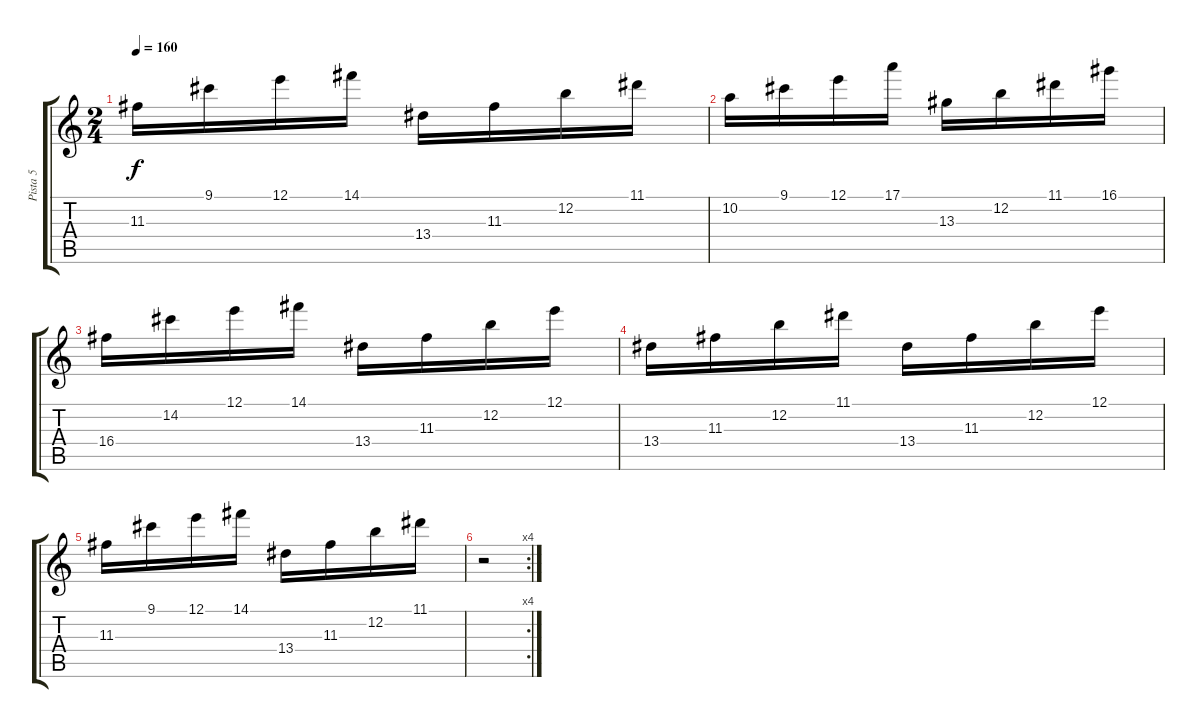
\track ("Pista 5" "Pista 5") {instrument banjo}
\staff {score tabs}
\tuning (E4 B3 G3 D3 A2 E2) {hide}
\displaytranspose 12
\ts (2 4)
\tempo 160
\clef g2
\ks c
11.3.16{dy f} 9.1.16 12.1.16 14.1.16 13.4.16 11.3.16 12.2.16 11.1.16 |
10.2.16 9.1.16 12.1.16 17.1.16 13.3.16 12.2.16 11.1.16 16.1.16 |
16.4.16 14.2.16 12.1.16 14.1.16 13.4.16 11.3.16 12.2.16 12.1.16 |
13.4.16 11.3.16 12.2.16 11.1.16 13.4.16 11.3.16 12.2.16 12.1.16 |
11.3.16 9.1.16 12.1.16 14.1.16 13.4.16 11.3.16 12.2.16 11.1.16 |
\rc 4
r.2
